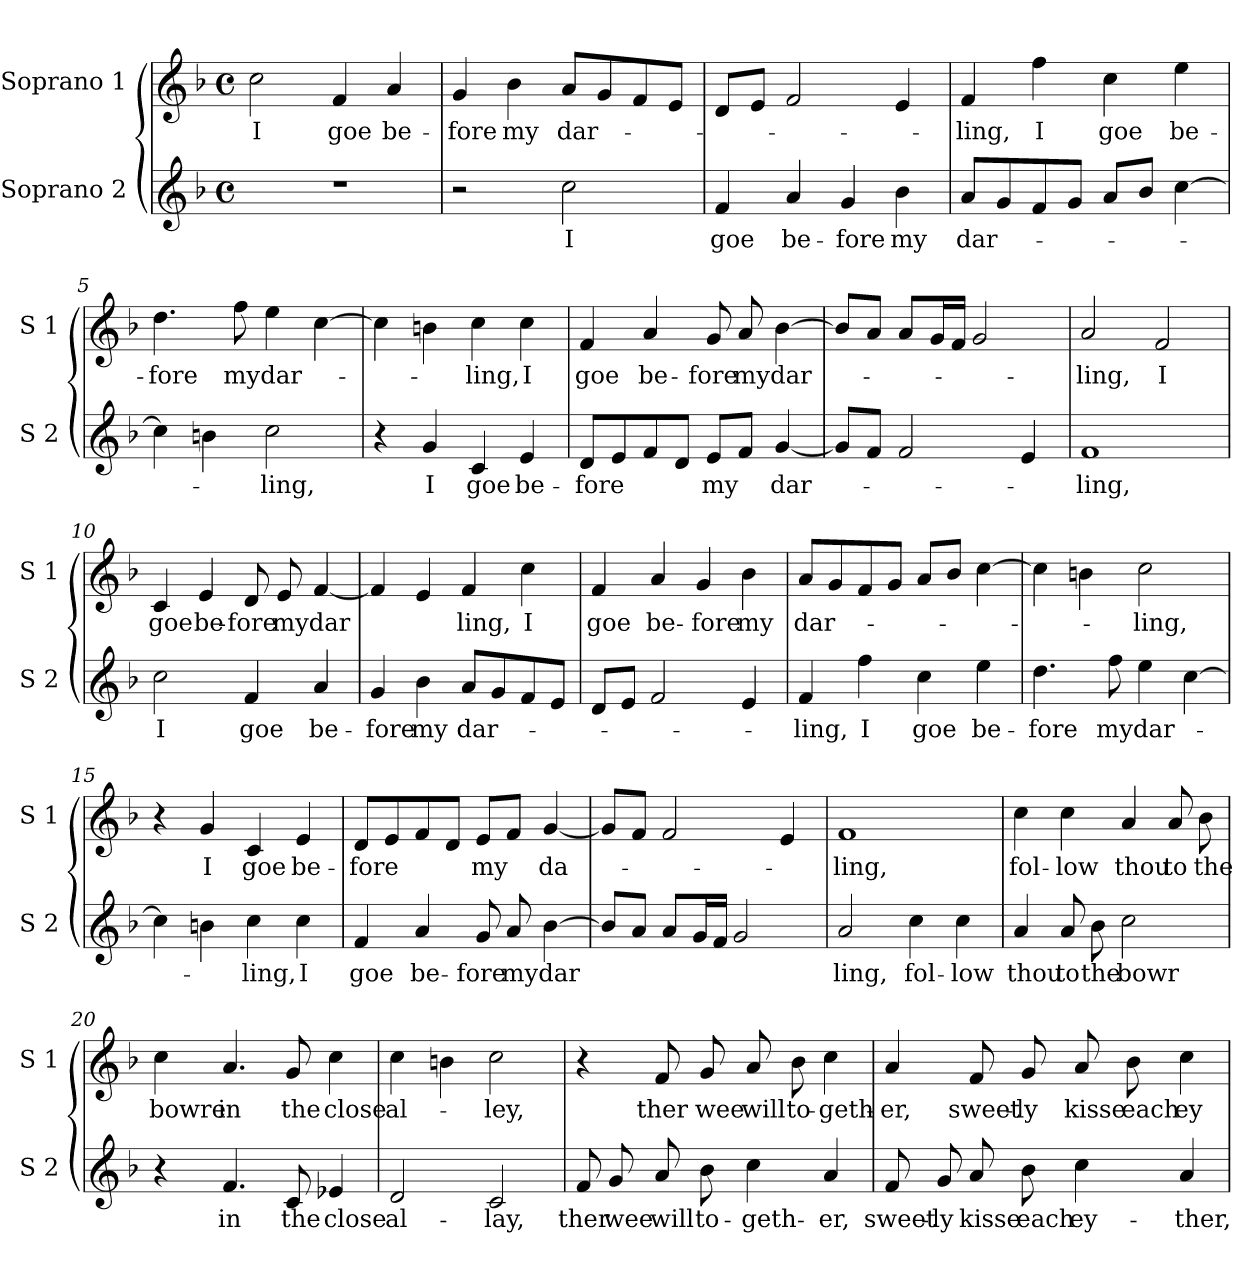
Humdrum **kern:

**kern	**text	**kern	**text
*part2	*part2	*part1	*part1
*staff2	*staff2	*staff1	*staff1
*I"Soprano 2	*	*I"Soprano 1	*
*I'S 2	*	*I'S 1	*
*clefG2	*	*clefG2	*
*k[b-]	*	*k[b-]	*
*F:	*	*F:	*
*M4/4	*	*M4/4	*
*met(c)	*	*met(c)	*
=1	=1	=1	=1
!	!	!	!LO:LY:b
1r	.	2cc\	I
!	!	!	!LO:LY:b
.	.	4f/	goe
!	!	!	!LO:LY:b
.	.	4a/	be-
=2	=2	=2	=2
!	!	!	!LO:LY:b
2r	.	4g/	-fore
!	!	!	!LO:LY:b
.	.	4b-\	my
!	!LO:LY:b	!	!LO:LY:b
2cc\	I	8a/L	dar-
.	.	8g/	.
.	.	8f/	.
.	.	8e/J	.
=3	=3	=3	=3
!	!LO:LY:b	!	!
4f/	goe	8d/L	.
.	.	8e/J	.
!	!LO:LY:b	!	!
4a/	be-	2f/	.
!	!LO:LY:b	!	!
4g/	-fore	.	.
!	!LO:LY:b	!	!
4b-\	my	4e/	.
=4	=4	=4	=4
!	!LO:LY:b	!	!LO:LY:b
8a/L	dar-	4f/	-ling,
8g/	.	.	.
!	!	!	!LO:LY:b
8f/	.	4ff\	I
8g/J	.	.	.
!	!	!	!LO:LY:b
8a/L	.	4cc\	goe
8b-/J	.	.	.
!	!	!	!LO:LY:b
[4cc\	.	4ee\	be-
=5	=5	=5	=5
!	!	!	!LO:LY:b
4cc\]	.	4.dd\	-fore
4bn\	.	.	.
!	!	!	!LO:LY:b
.	.	8ff\	my
!	!LO:LY:b	!	!LO:LY:b
2cc\	-ling,	4ee\	dar-
.	.	[4cc\	.
!!LO:LB:g=z
=6	=6	=6	=6
4r	.	4cc\]	.
!	!LO:LY:b	!	!
4g/	I	4bn\	.
!	!LO:LY:b	!	!LO:LY:b
4c/	goe	4cc\	-ling,
!	!LO:LY:b	!	!LO:LY:b
4e/	be-	4cc\	I
=7	=7	=7	=7
!	!LO:LY:b	!	!LO:LY:b
8d/L	-fore	4f/	goe
8e/	.	.	.
!	!	!	!LO:LY:b
8f/	.	4a/	be-
8d/J	.	.	.
!	!LO:LY:b	!	!LO:LY:b
8e/L	my	8g/	-fore
!	!	!	!LO:LY:b
8f/J	.	8a/	my
!	!LO:LY:b	!	!LO:LY:b
[4g/	dar-	[4b-\	dar-
=8	=8	=8	=8
8g/L]	.	8b-/L]	.
8f/J	.	8a/J	.
2f/	.	8a/L	.
.	.	16g/L	.
.	.	16f/JJ	.
.	.	2g/	.
4e/	.	.	.
=9	=9	=9	=9
!	!LO:LY:b	!	!LO:LY:b
1f	-ling,	2a/	-ling,
!	!	!	!LO:LY:b
.	.	2f/	I
=10	=10	=10	=10
!	!LO:LY:b	!	!LO:LY:b
2cc\	I	4c/	goe
!	!	!	!LO:LY:b
.	.	4e/	be-
!	!LO:LY:b	!	!LO:LY:b
4f/	goe	8d/	-fore
!	!	!	!LO:LY:b
.	.	8e/	my
!	!LO:LY:b	!	!LO:LY:b
4a/	be-	[4f/	dar
!!LO:LB:g=z
=11	=11	=11	=11
!	!LO:LY:b	!	!
4g/	-fore	4f/]	.
!	!LO:LY:b	!	!
4b-\	my	4e/	.
!	!LO:LY:b	!	!LO:LY:b
8a/L	dar-	4f/	ling,
8g/	.	.	.
!	!	!	!LO:LY:b
8f/	.	4cc\	I
8e/J	.	.	.
=12	=12	=12	=12
!	!	!	!LO:LY:b
8d/L	.	4f/	goe
8e/J	.	.	.
!	!	!	!LO:LY:b
2f/	.	4a/	be-
!	!	!	!LO:LY:b
.	.	4g/	-fore
!	!	!	!LO:LY:b
4e/	.	4b-\	my
=13	=13	=13	=13
!	!LO:LY:b	!	!LO:LY:b
4f/	-ling,	8a/L	dar-
.	.	8g/	.
!	!LO:LY:b	!	!
4ff\	I	8f/	.
.	.	8g/J	.
!	!LO:LY:b	!	!
4cc\	goe	8a/L	.
.	.	8b-/J	.
!	!LO:LY:b	!	!
4ee\	be-	[4cc\	.
=14	=14	=14	=14
!	!LO:LY:b	!	!
4.dd\	-fore	4cc\]	.
.	.	4bn\	.
!	!LO:LY:b	!	!
8ff\	my	.	.
!	!LO:LY:b	!	!LO:LY:b
4ee\	dar-	2cc\	-ling,
[4cc\	.	.	.
=15	=15	=15	=15
4cc\]	.	4r	.
!	!	!	!LO:LY:b
4bn\	.	4g/	I
!	!LO:LY:b	!	!LO:LY:b
4cc\	-ling,	4c/	goe
!	!LO:LY:b	!	!LO:LY:b
4cc\	I	4e/	be-
!!LO:LB:g=z
=16	=16	=16	=16
!	!LO:LY:b	!	!LO:LY:b
4f/	goe	8d/L	-fore
.	.	8e/	.
!	!LO:LY:b	!	!
4a/	be-	8f/	.
.	.	8d/J	.
!	!LO:LY:b	!	!LO:LY:b
8g/	-fore	8e/L	my
!	!LO:LY:b	!	!
8a/	my	8f/J	.
!	!LO:LY:b	!	!LO:LY:b
[4b-\	dar	[4g/	da-
=17	=17	=17	=17
8b-/L]	.	8g/L]	.
8a/J	.	8f/J	.
8a/L	.	2f/	.
16g/L	.	.	.
16f/JJ	.	.	.
2g/	.	.	.
.	.	4e/	.
=18	=18	=18	=18
!	!LO:LY:b	!	!LO:LY:b
2a/	ling,	1f	-ling,
!	!LO:LY:b	!	!
4cc\	fol-	.	.
!	!LO:LY:b	!	!
4cc\	-low	.	.
=19	=19	=19	=19
!	!LO:LY:b	!	!LO:LY:b
4a/	thou	4cc\	fol-
!	!LO:LY:b	!	!LO:LY:b
8a/	to	4cc\	-low
!	!LO:LY:b	!	!
8b-\	the	.	.
!	!LO:LY:b	!	!LO:LY:b
2cc\	bowr	4a/	thou
!	!	!	!LO:LY:b
.	.	8a/	to
!	!	!	!LO:LY:b
.	.	8b-\	the
=20	=20	=20	=20
!	!	!	!LO:LY:b
4r	.	4cc\	bowre
!	!LO:LY:b	!	!LO:LY:b
4.f/	in	4.a/	in
!	!LO:LY:b	!	!LO:LY:b
8c/	the	8g/	the
!	!LO:LY:b	!	!LO:LY:b
4e-X/	close	4cc\	close
!!LO:LB:g=z
=21	=21	=21	=21
!	!LO:LY:b	!	!LO:LY:b
2d/	al-	4cc\	al-
.	.	4bn\	.
!	!LO:LY:b	!	!LO:LY:b
2c/	-lay,	2cc\	-ley,
=22	=22	=22	=22
!	!LO:LY:b	!	!
8f/	ther	4r	.
!	!LO:LY:b	!	!
8g/	wee	.	.
!	!LO:LY:b	!	!LO:LY:b
8a/	will	8f/	ther
!	!LO:LY:b	!	!LO:LY:b
8b-\	to-	8g/	wee
!	!LO:LY:b	!	!LO:LY:b
4cc\	-geth-	8a/	will
!	!	!	!LO:LY:b
.	.	8b-\	to-
!	!LO:LY:b	!	!LO:LY:b
4a/	-er,	4cc\	-geth-
=23	=23	=23	=23
!	!LO:LY:b	!	!LO:LY:b
8f/	sweet-	4a/	-er,
!	!LO:LY:b	!	!
8g/	-ly	.	.
!	!LO:LY:b	!	!LO:LY:b
8a/	kisse	8f/	sweet-
!	!LO:LY:b	!	!LO:LY:b
8b-\	each	8g/	-ly
!	!LO:LY:b	!	!LO:LY:b
4cc\	ey-	8a/	kisse
!	!	!	!LO:LY:b
.	.	8b-\	each
!	!LO:LY:b	!	!LO:LY:b
4a/	-ther,	4cc\	ey-
=	=	=	=
*-	*-	*-	*-
